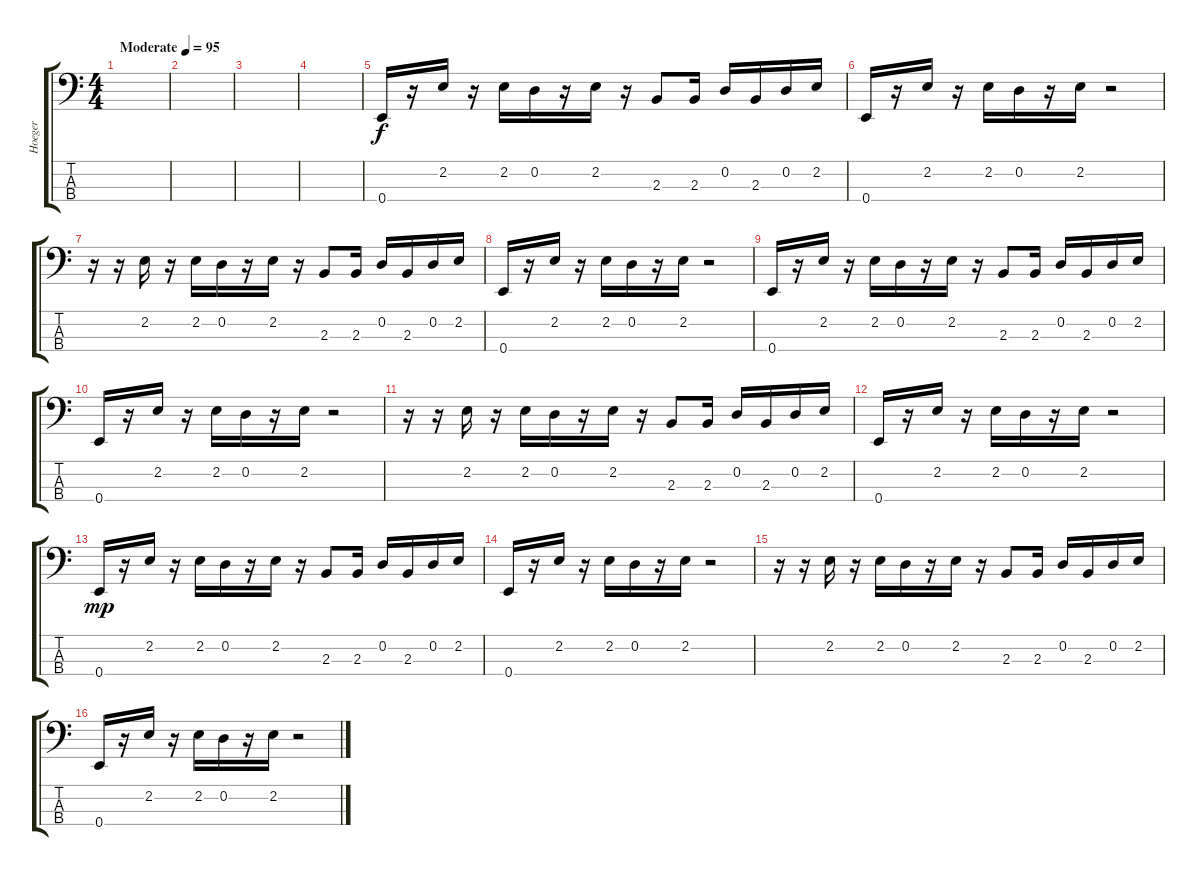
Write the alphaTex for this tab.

\track ("Hoeger" "Hoeger") {instrument electricbassfinger}
\staff {score tabs}
\tuning (G2 D2 A1 E1) {hide}
\ts (4 4)
\tempo (95 "Moderate")
\clef f4
\ks c
|
|
|
|
0.4.16 r.16 2.2.16 r.16 2.2.16 0.2.16 r.16 2.2.16 r.16 2.3.8 2.3.16 0.2.16 2.3.16 0.2.16 2.2.16 |
0.4.16 r.16 2.2.16 r.16 2.2.16 0.2.16 r.16 2.2.16 r.2 |
r.16 r.16 2.2.16 r.16 2.2.16 0.2.16 r.16 2.2.16 r.16 2.3.8 2.3.16 0.2.16 2.3.16 0.2.16 2.2.16 |
0.4.16 r.16 2.2.16 r.16 2.2.16 0.2.16 r.16 2.2.16 r.2 |
0.4.16 r.16 2.2.16 r.16 2.2.16 0.2.16 r.16 2.2.16 r.16 2.3.8 2.3.16 0.2.16 2.3.16 0.2.16 2.2.16 |
0.4.16 r.16 2.2.16 r.16 2.2.16 0.2.16 r.16 2.2.16 r.2 |
r.16 r.16 2.2.16 r.16 2.2.16 0.2.16 r.16 2.2.16 r.16 2.3.8 2.3.16 0.2.16 2.3.16 0.2.16 2.2.16 |
0.4.16 r.16 2.2.16 r.16 2.2.16 0.2.16 r.16 2.2.16 r.2 |
0.4.16{dy mp} r.16 2.2.16 r.16 2.2.16 0.2.16 r.16 2.2.16 r.16 2.3.8 2.3.16 0.2.16 2.3.16 0.2.16 2.2.16 |
0.4.16 r.16 2.2.16 r.16 2.2.16 0.2.16 r.16 2.2.16 r.2 |
r.16 r.16 2.2.16 r.16 2.2.16 0.2.16 r.16 2.2.16 r.16 2.3.8 2.3.16 0.2.16 2.3.16 0.2.16 2.2.16 |
0.4.16 r.16 2.2.16 r.16 2.2.16 0.2.16 r.16 2.2.16 r.2
